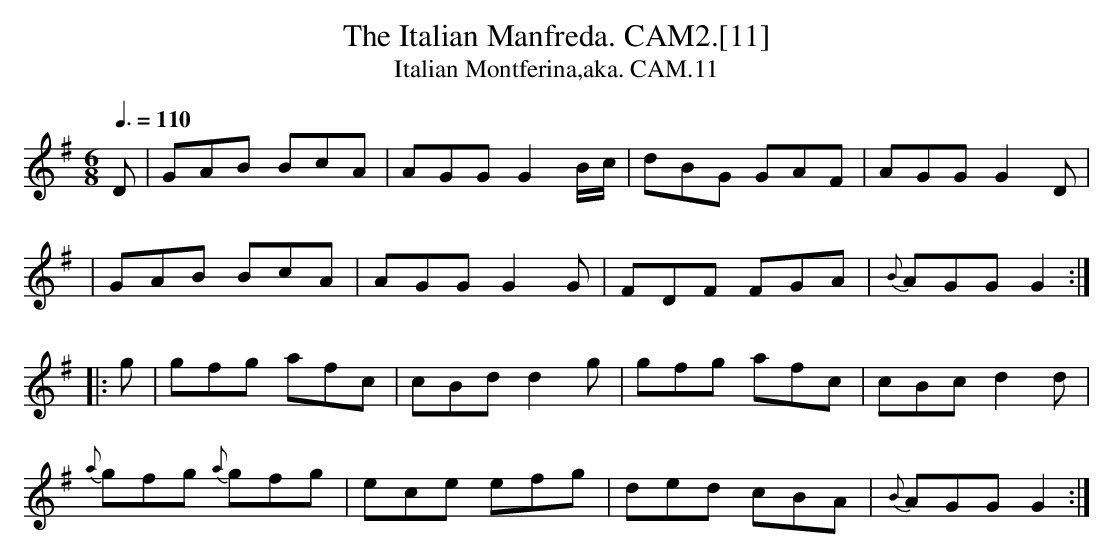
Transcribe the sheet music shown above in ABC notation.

X:1
T:Italian Manfreda. CAM2.[11], The
T:Italian Montferina,aka. CAM.11
M:6/8
L:1/8
Q:3/8=110
K:G
D | GAB BcA | AGG G2 B/c/ | dBG GAF | AGG G2D |
|GAB BcA | AGG G2G | FDF FGA | {B}AGG G2 :|
|: g | gfg afc | cBd d2g | gfg afc | cBc d2d |
{a}gfg {a}gfg | ece efg | ded cBA | {B}AGG G2 :|
